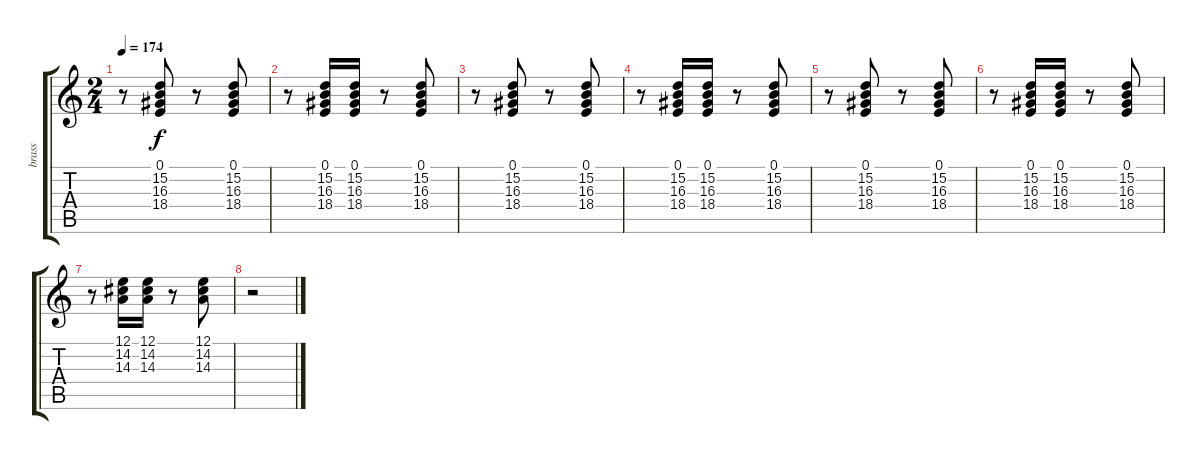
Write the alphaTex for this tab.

\track ("brass" "brass") {instrument brasssection}
\staff {score tabs}
\tuning (E4 B3 G3 D3 A2 E2) {hide}
\ts (2 4)
\tempo 174
\clef g2
\ks c
r.8{dy f} (0.1 15.2 16.3 18.4).8 r.8 (0.1 15.2 16.3 18.4).8 |
r.8 (0.1 15.2 16.3 18.4).16 (0.1 15.2 16.3 18.4).16 r.8 (0.1 15.2 16.3 18.4).8 |
r.8 (0.1 15.2 16.3 18.4).8 r.8 (0.1 15.2 16.3 18.4).8 |
r.8 (0.1 15.2 16.3 18.4).16 (0.1 15.2 16.3 18.4).16 r.8 (0.1 15.2 16.3 18.4).8 |
r.8 (0.1 15.2 16.3 18.4).8 r.8 (0.1 15.2 16.3 18.4).8 |
r.8 (0.1 15.2 16.3 18.4).16 (0.1 15.2 16.3 18.4).16 r.8 (0.1 15.2 16.3 18.4).8 |
r.8 (12.1 14.2 14.3).16 (12.1 14.2 14.3).16 r.8 (12.1 14.2 14.3).8 |
r.2
